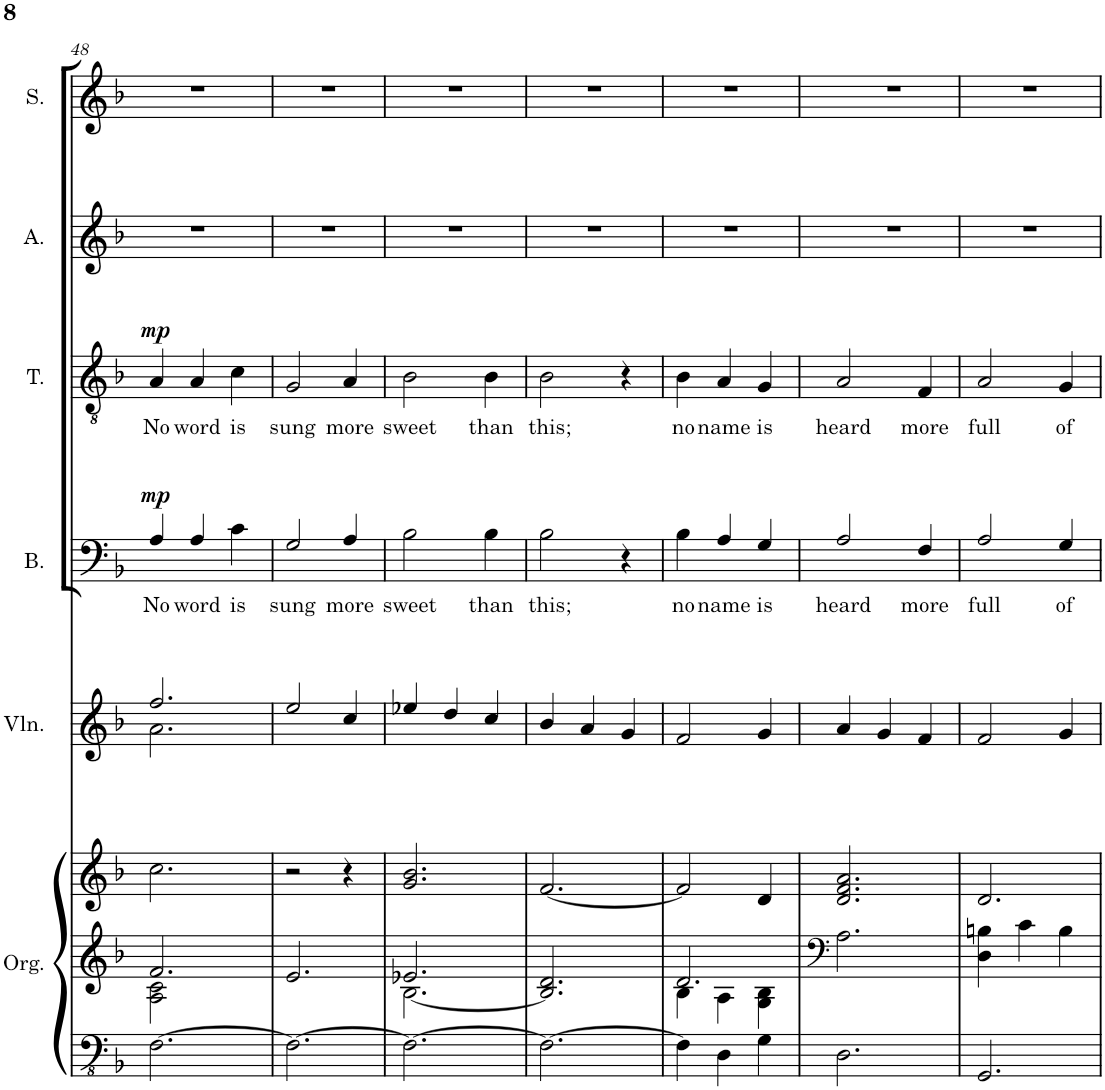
**kern	**kern	**kern	**kern	**kern	**text	**dynam	**kern	**text	**dynam	**kern	**kern	**kern
*part7	*part7	*part7	*part6	*part5	*part5	*part5	*part4	*part4	*part4	*part3	*part2	*part1
*staff9	*staff8	*staff7	*staff6	*staff5	*staff5	*staff5	*staff4	*staff4	*staff4	*staff3	*staff2	*staff1
*I"Organ	*	*	*I"Violin	*I"Bass	*	*	*I"Tenor	*	*	*I"Alto	*I"Soprano	*I"Descant
*I'Org.	*	*	*I'Vln.	*I'B.	*	*	*I'T.	*	*	*I'A.	*I'S.	*I'D
!!LO:PB:g=z
*clefFv4	*clefG2	*clefG2	*clefG2	*clefF4	*	*	*clefGv2	*	*	*clefG2	*clefG2	*clefG2
*k[b-]	*k[b-]	*k[b-]	*k[b-]	*k[b-]	*	*	*k[b-]	*	*	*k[b-]	*k[b-]	*k[b-]
*M3/4	*M3/4	*M3/4	*M3/4	*M3/4	*	*	*M3/4	*	*	*M3/4	*M3/4	*M3/4
=48	=48	=48	=48	=48	=48	=48	=48	=48	=48	=48	=48	=48
*	*^	*	*^	*	*	*	*	*	*	*	*	*
!	!	!	!	!	!	!	!LO:LY:b	!LO:DY:a	!	!LO:LY:b	!LO:DY:a	!	!	!
[2.FF\	2.f/	2A\ 2c\	2.cc\	2.ff/	2.a\	4A/	No	mp	4A/	No	mp	2.r	2.r	2.r
!	!	!	!	!	!	!	!LO:LY:b	!	!	!LO:LY:b	!	!	!	!
.	.	.	.	.	.	4A/	word	.	4A/	word	.	.	.	.
!	!	!	!	!	!	!	!LO:LY:b	!	!	!LO:LY:b	!	!	!	!
.	.	4ryy	.	.	.	4c\	is	.	4c\	is	.	.	.	.
*	*	*	*	*v	*v	*	*	*	*	*	*	*	*	*
=49	=49	=49	=49	=49	=49	=49	=49	=49	=49	=49	=49	=49	=49
!	!	!	!	!	!	!LO:LY:b	!	!	!LO:LY:b	!	!	!	!
*	*v	*v	*	*	*	*	*	*	*	*	*	*	*
2.FF\_	2.e/	2r	2ee/	2G/	sung	.	2G/	sung	.	2.r	2.r	2.r
!	!	!	!	!	!LO:LY:b	!	!	!LO:LY:b	!	!	!	!
.	.	4r	4cc/	4A/	more	.	4A/	more	.	.	.	.
=50	=50	=50	=50	=50	=50	=50	=50	=50	=50	=50	=50	=50
*	*^	*	*	*	*	*	*	*	*	*	*	*
!	!	!	!	!	!	!LO:LY:b	!	!	!LO:LY:b	!	!	!	!
2.FF\_	2.e-X/	[2.B-\	2.g/ 2.b-/	4ee-X/	2B-\	sweet	.	2B-\	sweet	.	2.r	2.r	2.r
.	.	.	.	4dd/	.	.	.	.	.	.	.	.	.
!	!	!	!	!	!	!LO:LY:b	!	!	!LO:LY:b	!	!	!	!
.	.	.	.	4cc/	4B-\	than	.	4B-\	than	.	.	.	.
*	*v	*v	*	*	*	*	*	*	*	*	*	*	*
=51	=51	=51	=51	=51	=51	=51	=51	=51	=51	=51	=51	=51
!	!	!	!	!	!LO:LY:b	!	!	!LO:LY:b	!	!	!	!
2.FF\_	2.B-/] 2.d/	[2.f/	4b-/	2B-\	this;	.	2B-\	this;	.	2.r	2.r	2.r
.	.	.	4a/	.	.	.	.	.	.	.	.	.
.	.	.	4g/	4r	.	.	4r	.	.	.	.	.
=52	=52	=52	=52	=52	=52	=52	=52	=52	=52	=52	=52	=52
*	*^	*	*	*	*	*	*	*	*	*	*	*
!	!	!	!	!	!	!LO:LY:b	!	!	!LO:LY:b	!	!	!	!
4FF\]	2.d/	4B-\	2f/]	2f/	4B-\	no	.	4B-\	no	.	2.r	2.r	2.r
!	!	!	!	!	!	!LO:LY:b	!	!	!LO:LY:b	!	!	!	!
4DD\	.	4A\	.	.	4A/	name	.	4A/	name	.	.	.	.
!	!	!	!	!	!	!LO:LY:b	!	!	!LO:LY:b	!	!	!	!
4GG\	.	4G\ 4B-\	4d/	4g/	4G/	is	.	4G/	is	.	.	.	.
*	*v	*v	*	*	*	*	*	*	*	*	*	*	*
=53	=53	=53	=53	=53	=53	=53	=53	=53	=53	=53	=53	=53
*	*clefF4	*	*	*	*	*	*	*	*	*	*	*
*	*^	*	*	*	*	*	*	*	*	*	*	*
!	!	!	!	!	!	!LO:LY:b	!	!	!LO:LY:b	!	!	!	!
*	*v	*v	*	*	*	*	*	*	*	*	*	*	*
2.DD\	2.A\	2.d/ 2.f/ 2.a/	4a/	2A/	heard	.	2A/	heard	.	2.r	2.r	2.r
.	.	.	4g/	.	.	.	.	.	.	.	.	.
!	!	!	!	!	!LO:LY:b	!	!	!LO:LY:b	!	!	!	!
.	.	.	4f/	4F/	more	.	4F/	more	.	.	.	.
=54	=54	=54	=54	=54	=54	=54	=54	=54	=54	=54	=54	=54
!	!	!	!	!	!LO:LY:b	!	!	!LO:LY:b	!	!	!	!
2.GGG/	4D\ 4Bn\	2.d/	2f/	2A/	full	.	2A/	full	.	2.r	2.r	2.r
.	4c\	.	.	.	.	.	.	.	.	.	.	.
!	!	!	!	!	!LO:LY:b	!	!	!LO:LY:b	!	!	!	!
.	4B\	.	4g/	4G/	of	.	4G/	of	.	.	.	.
=	=	=	=	=	=	=	=	=	=	=	=	=
*-	*-	*-	*-	*-	*-	*-	*-	*-	*-	*-	*-	*-
